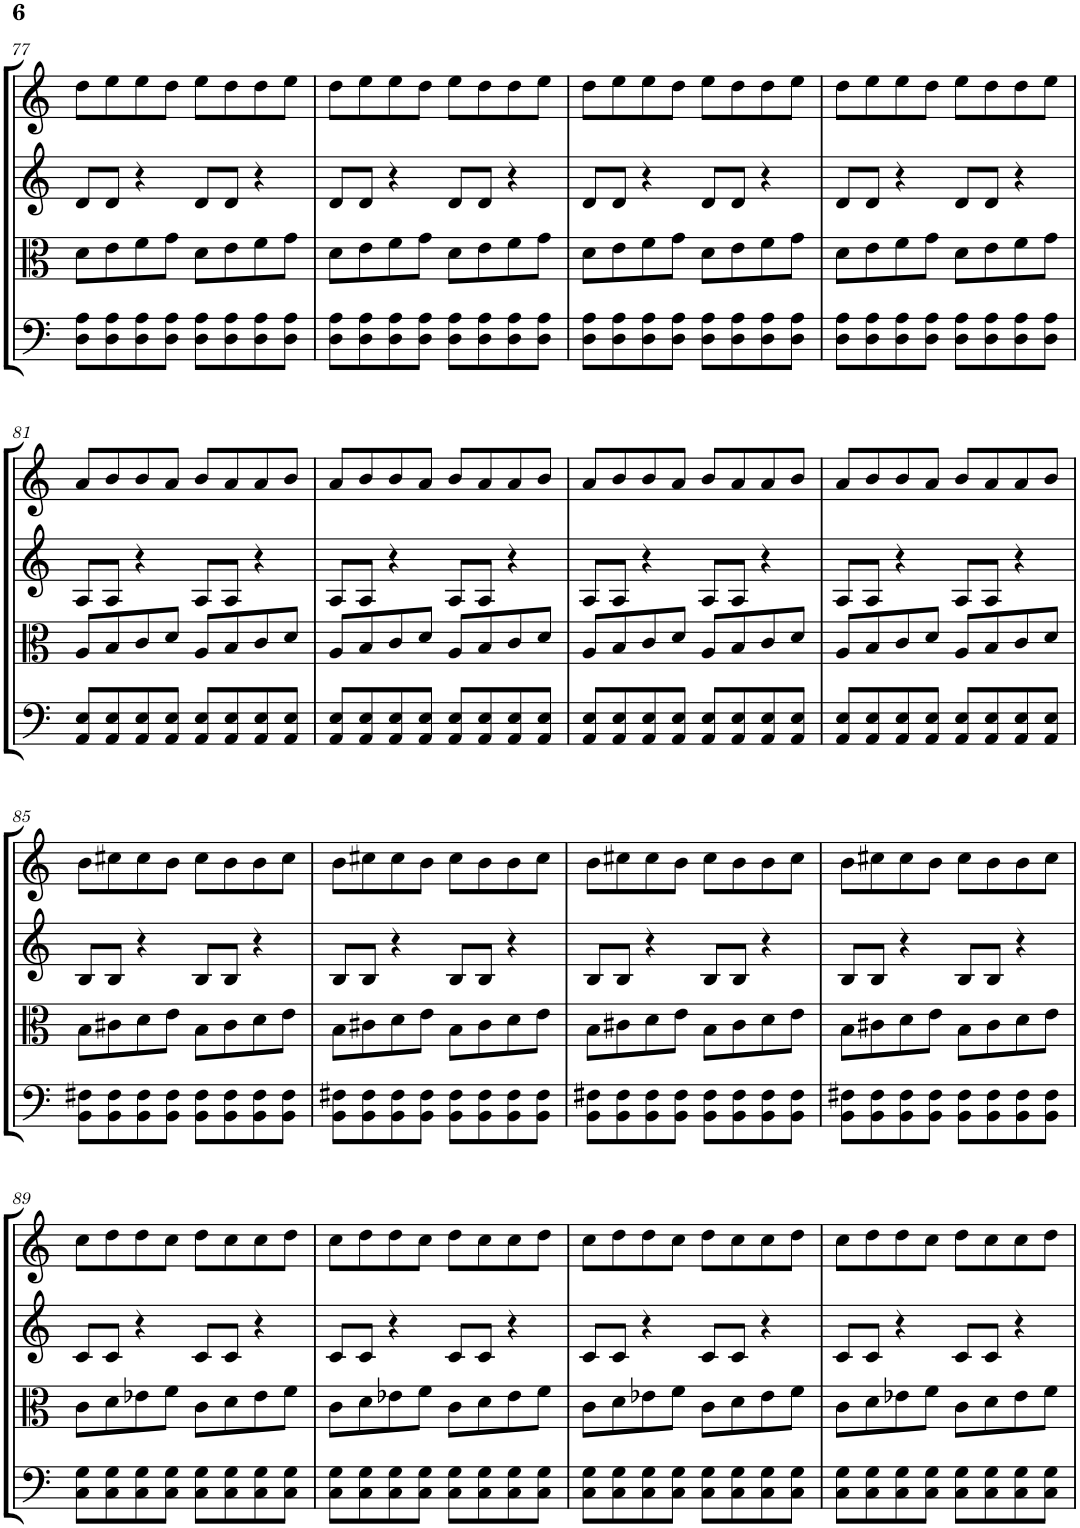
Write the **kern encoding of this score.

**kern	**kern	**kern	**kern
*part4	*part3	*part2	*part1
*staff4	*staff3	*staff2	*staff1
*I"Violoncello	*I"Viola	*I"Violin II	*I"Violin I
*I'Vc	*I'Vla	*I'Vln	*I'Vln
!!LO:PB:g=z
*clefF4	*clefC3	*clefG2	*clefG2
*k[]	*k[]	*k[]	*k[]
*M4/4	*M4/4	*M4/4	*M4/4
=77	=77	=77	=77
8D\ 8A\L	8d\L	8d/L	8dd\L
8D\ 8A\	8e\	8d/J	8ee\
8D\ 8A\	8f\	4r	8ee\
8D\ 8A\J	8g\J	.	8dd\J
8D\ 8A\L	8d\L	8d/L	8ee\L
8D\ 8A\	8e\	8d/J	8dd\
8D\ 8A\	8f\	4r	8dd\
8D\ 8A\J	8g\J	.	8ee\J
=78	=78	=78	=78
8D\ 8A\L	8d\L	8d/L	8dd\L
8D\ 8A\	8e\	8d/J	8ee\
8D\ 8A\	8f\	4r	8ee\
8D\ 8A\J	8g\J	.	8dd\J
8D\ 8A\L	8d\L	8d/L	8ee\L
8D\ 8A\	8e\	8d/J	8dd\
8D\ 8A\	8f\	4r	8dd\
8D\ 8A\J	8g\J	.	8ee\J
=79	=79	=79	=79
8D\ 8A\L	8d\L	8d/L	8dd\L
8D\ 8A\	8e\	8d/J	8ee\
8D\ 8A\	8f\	4r	8ee\
8D\ 8A\J	8g\J	.	8dd\J
8D\ 8A\L	8d\L	8d/L	8ee\L
8D\ 8A\	8e\	8d/J	8dd\
8D\ 8A\	8f\	4r	8dd\
8D\ 8A\J	8g\J	.	8ee\J
=80	=80	=80	=80
8D\ 8A\L	8d\L	8d/L	8dd\L
8D\ 8A\	8e\	8d/J	8ee\
8D\ 8A\	8f\	4r	8ee\
8D\ 8A\J	8g\J	.	8dd\J
8D\ 8A\L	8d\L	8d/L	8ee\L
8D\ 8A\	8e\	8d/J	8dd\
8D\ 8A\	8f\	4r	8dd\
8D\ 8A\J	8g\J	.	8ee\J
!!LO:LB:g=z
=81	=81	=81	=81
8AA/ 8E/L	8A/L	8A/L	8a/L
8AA/ 8E/	8B/	8A/J	8b/
8AA/ 8E/	8c/	4r	8b/
8AA/ 8E/J	8d/J	.	8a/J
8AA/ 8E/L	8A/L	8A/L	8b/L
8AA/ 8E/	8B/	8A/J	8a/
8AA/ 8E/	8c/	4r	8a/
8AA/ 8E/J	8d/J	.	8b/J
=82	=82	=82	=82
8AA/ 8E/L	8A/L	8A/L	8a/L
8AA/ 8E/	8B/	8A/J	8b/
8AA/ 8E/	8c/	4r	8b/
8AA/ 8E/J	8d/J	.	8a/J
8AA/ 8E/L	8A/L	8A/L	8b/L
8AA/ 8E/	8B/	8A/J	8a/
8AA/ 8E/	8c/	4r	8a/
8AA/ 8E/J	8d/J	.	8b/J
=83	=83	=83	=83
8AA/ 8E/L	8A/L	8A/L	8a/L
8AA/ 8E/	8B/	8A/J	8b/
8AA/ 8E/	8c/	4r	8b/
8AA/ 8E/J	8d/J	.	8a/J
8AA/ 8E/L	8A/L	8A/L	8b/L
8AA/ 8E/	8B/	8A/J	8a/
8AA/ 8E/	8c/	4r	8a/
8AA/ 8E/J	8d/J	.	8b/J
=84	=84	=84	=84
8AA/ 8E/L	8A/L	8A/L	8a/L
8AA/ 8E/	8B/	8A/J	8b/
8AA/ 8E/	8c/	4r	8b/
8AA/ 8E/J	8d/J	.	8a/J
8AA/ 8E/L	8A/L	8A/L	8b/L
8AA/ 8E/	8B/	8A/J	8a/
8AA/ 8E/	8c/	4r	8a/
8AA/ 8E/J	8d/J	.	8b/J
!!LO:LB:g=z
=85	=85	=85	=85
8BB\ 8F#X\L	8B\L	8B/L	8b\L
8BB\ 8F#\	8c#X\	8B/J	8cc#X\
8BB\ 8F#\	8d\	4r	8cc#\
8BB\ 8F#\J	8e\J	.	8b\J
8BB\ 8F#\L	8B\L	8B/L	8cc#\L
8BB\ 8F#\	8c#\	8B/J	8b\
8BB\ 8F#\	8d\	4r	8b\
8BB\ 8F#\J	8e\J	.	8cc#\J
=86	=86	=86	=86
8BB\ 8F#X\L	8B\L	8B/L	8b\L
8BB\ 8F#\	8c#X\	8B/J	8cc#X\
8BB\ 8F#\	8d\	4r	8cc#\
8BB\ 8F#\J	8e\J	.	8b\J
8BB\ 8F#\L	8B\L	8B/L	8cc#\L
8BB\ 8F#\	8c#\	8B/J	8b\
8BB\ 8F#\	8d\	4r	8b\
8BB\ 8F#\J	8e\J	.	8cc#\J
=87	=87	=87	=87
8BB\ 8F#X\L	8B\L	8B/L	8b\L
8BB\ 8F#\	8c#X\	8B/J	8cc#X\
8BB\ 8F#\	8d\	4r	8cc#\
8BB\ 8F#\J	8e\J	.	8b\J
8BB\ 8F#\L	8B\L	8B/L	8cc#\L
8BB\ 8F#\	8c#\	8B/J	8b\
8BB\ 8F#\	8d\	4r	8b\
8BB\ 8F#\J	8e\J	.	8cc#\J
=88	=88	=88	=88
8BB\ 8F#X\L	8B\L	8B/L	8b\L
8BB\ 8F#\	8c#X\	8B/J	8cc#X\
8BB\ 8F#\	8d\	4r	8cc#\
8BB\ 8F#\J	8e\J	.	8b\J
8BB\ 8F#\L	8B\L	8B/L	8cc#\L
8BB\ 8F#\	8c#\	8B/J	8b\
8BB\ 8F#\	8d\	4r	8b\
8BB\ 8F#\J	8e\J	.	8cc#\J
!!LO:LB:g=z
=89	=89	=89	=89
8C\ 8G\L	8c\L	8c/L	8cc\L
8C\ 8G\	8d\	8c/J	8dd\
8C\ 8G\	8e-X\	4r	8dd\
8C\ 8G\J	8f\J	.	8cc\J
8C\ 8G\L	8c\L	8c/L	8dd\L
8C\ 8G\	8d\	8c/J	8cc\
8C\ 8G\	8e-\	4r	8cc\
8C\ 8G\J	8f\J	.	8dd\J
=90	=90	=90	=90
8C\ 8G\L	8c\L	8c/L	8cc\L
8C\ 8G\	8d\	8c/J	8dd\
8C\ 8G\	8e-X\	4r	8dd\
8C\ 8G\J	8f\J	.	8cc\J
8C\ 8G\L	8c\L	8c/L	8dd\L
8C\ 8G\	8d\	8c/J	8cc\
8C\ 8G\	8e-\	4r	8cc\
8C\ 8G\J	8f\J	.	8dd\J
=91	=91	=91	=91
8C\ 8G\L	8c\L	8c/L	8cc\L
8C\ 8G\	8d\	8c/J	8dd\
8C\ 8G\	8e-X\	4r	8dd\
8C\ 8G\J	8f\J	.	8cc\J
8C\ 8G\L	8c\L	8c/L	8dd\L
8C\ 8G\	8d\	8c/J	8cc\
8C\ 8G\	8e-\	4r	8cc\
8C\ 8G\J	8f\J	.	8dd\J
=92	=92	=92	=92
8C\ 8G\L	8c\L	8c/L	8cc\L
8C\ 8G\	8d\	8c/J	8dd\
8C\ 8G\	8e-X\	4r	8dd\
8C\ 8G\J	8f\J	.	8cc\J
8C\ 8G\L	8c\L	8c/L	8dd\L
8C\ 8G\	8d\	8c/J	8cc\
8C\ 8G\	8e-\	4r	8cc\
8C\ 8G\J	8f\J	.	8dd\J
=	=	=	=
*-	*-	*-	*-
